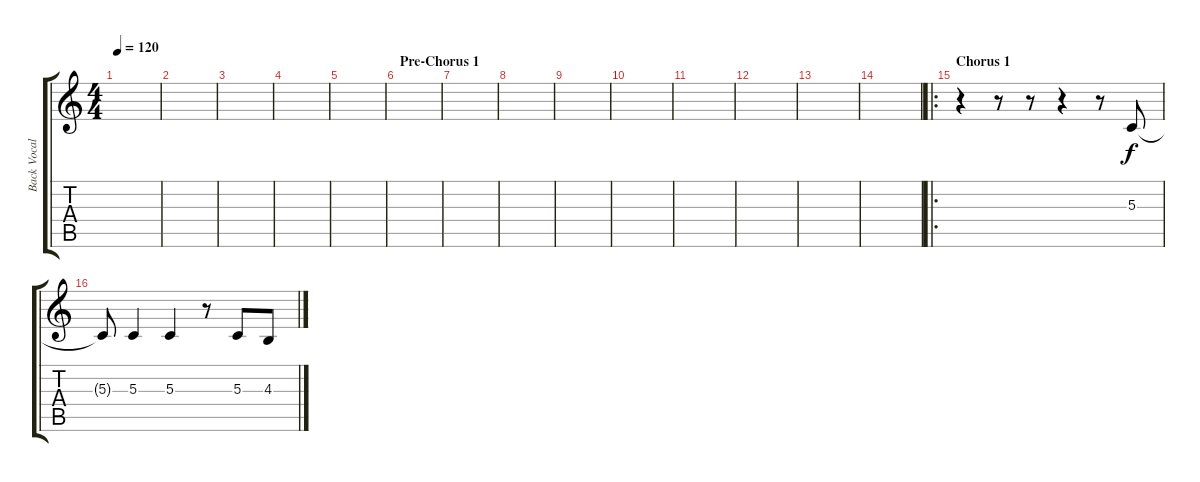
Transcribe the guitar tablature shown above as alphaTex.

\track ("Back Vocals" "Back Vocal") {instrument choiraahs}
\staff {score tabs}
\tuning (E4 B3 G3 D3 A2 E2) {hide}
\ts (4 4)
\tempo 120
\clef g2
\ks c
|
|
|
|
|
\section ("" "Pre-Chorus 1")
|
|
|
|
|
|
|
|
|
\ro
\section ("" "Chorus 1")
r.4 r.8 r.8 r.4 r.8 5.3.8 |
5.3{t}.8 5.3.4 5.3.4 r.8 5.3.8 4.3.8
